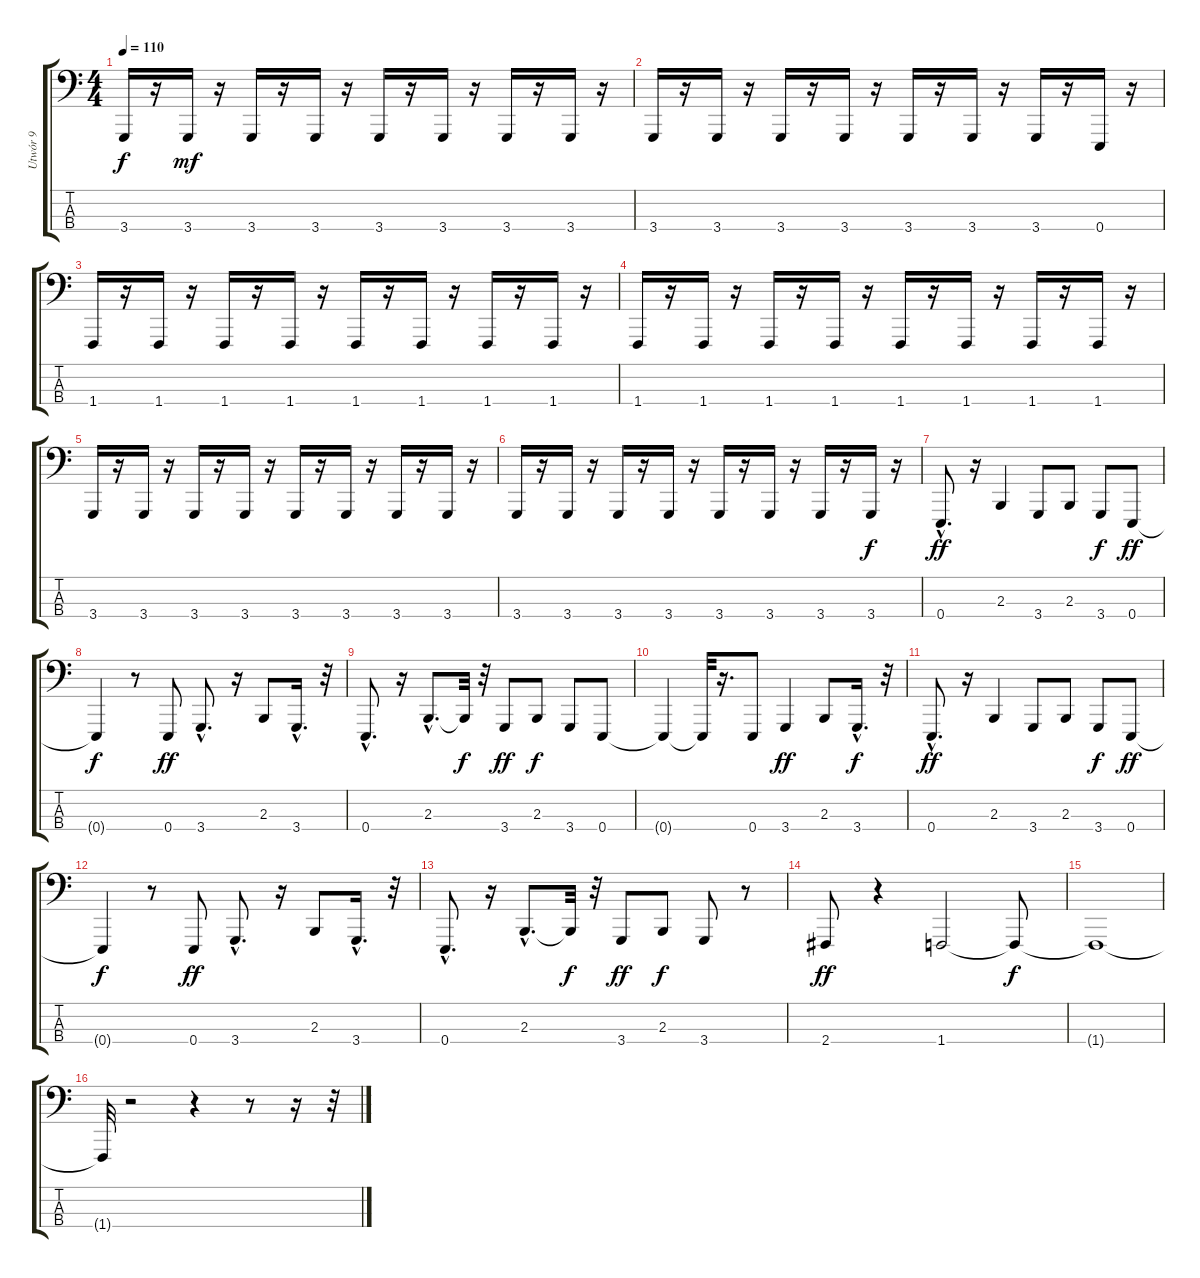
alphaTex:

\track ("Utwór 9" "Utwór 9") {instrument acousticgrandpiano}
\staff {score tabs}
\tuning (G2 D2 A1 E1) {hide}
\ts (4 4)
\tempo 110
\clef f4
\ks c
3.4.16{dy f} r.16 3.4.16{dy mf} r.16 3.4.16 r.16 3.4.16 r.16 3.4.16 r.16 3.4.16 r.16 3.4.16 r.16 3.4.16 r.16 |
3.4.16 r.16 3.4.16 r.16 3.4.16 r.16 3.4.16 r.16 3.4.16 r.16 3.4.16 r.16 3.4.16 r.16 0.4.16 r.16 |
1.4.16 r.16 1.4.16 r.16 1.4.16 r.16 1.4.16 r.16 1.4.16 r.16 1.4.16 r.16 1.4.16 r.16 1.4.16 r.16 |
1.4.16 r.16 1.4.16 r.16 1.4.16 r.16 1.4.16 r.16 1.4.16 r.16 1.4.16 r.16 1.4.16 r.16 1.4.16 r.16 |
3.4.16 r.16 3.4.16 r.16 3.4.16 r.16 3.4.16 r.16 3.4.16 r.16 3.4.16 r.16 3.4.16 r.16 3.4.16 r.16 |
3.4.16 r.16 3.4.16 r.16 3.4.16 r.16 3.4.16 r.16 3.4.16 r.16 3.4.16 r.16 3.4.16 r.16 3.4.16{dy f} r.16 |
0.4{hac}.8{d dy ff} r.16 2.3.4 3.4.8 2.3.8 3.4.8{dy f} 0.4.8{dy ff} |
0.4{t}.4{dy f} r.8 0.4.8{dy ff} 3.4{hac}.8{d} r.16 2.3.8 3.4{hac}.16{d} r.32 |
0.4{hac}.8{d} r.16 2.3{hac}.8{d} 2.3{t}.32{dy f} r.32 3.4.8{dy ff} 2.3.8{dy f} 3.4.8 0.4.8 |
0.4{t}.4 0.4{t}.32 r.16{d} 0.4.8 3.4.4{dy ff} 2.3.8 3.4{hac}.16{d dy f} r.32 |
0.4{hac}.8{d dy ff} r.16 2.3.4 3.4.8 2.3.8 3.4.8{dy f} 0.4.8{dy ff} |
0.4{t}.4{dy f} r.8 0.4.8{dy ff} 3.4{hac}.8{d} r.16 2.3.8 3.4{hac}.16{d} r.32 |
0.4{hac}.8{d} r.16 2.3{hac}.8{d} 2.3{t}.32{dy f} r.32 3.4.8{dy ff} 2.3.8{dy f} 3.4.8 r.8 |
2.4.8{dy ff} r.4 1.4.2 1.4{t}.8{dy f} |
1.4{t}.1 |
1.4{t}.32 r.2 r.4 r.8 r.16 r.32
